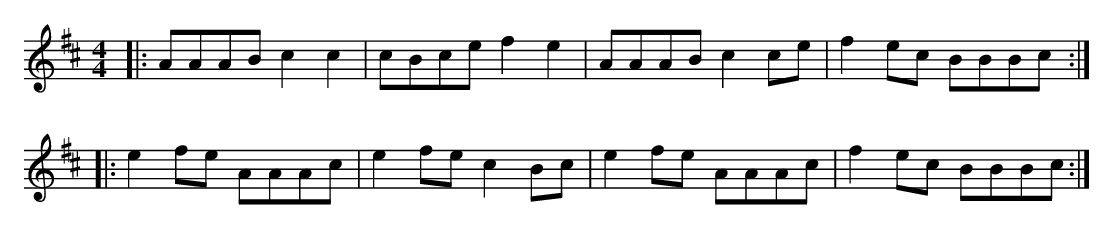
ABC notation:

X:1
M:4/4
K:Amix
|:AAAB c2 c2 |cBce f2 e2|AAAB c2 ce|f2 ec BBBc:|
|:e2 fe AAAc|e2 fe c2 Bc|e2 fe AAAc|f2 ec BBBc:|
